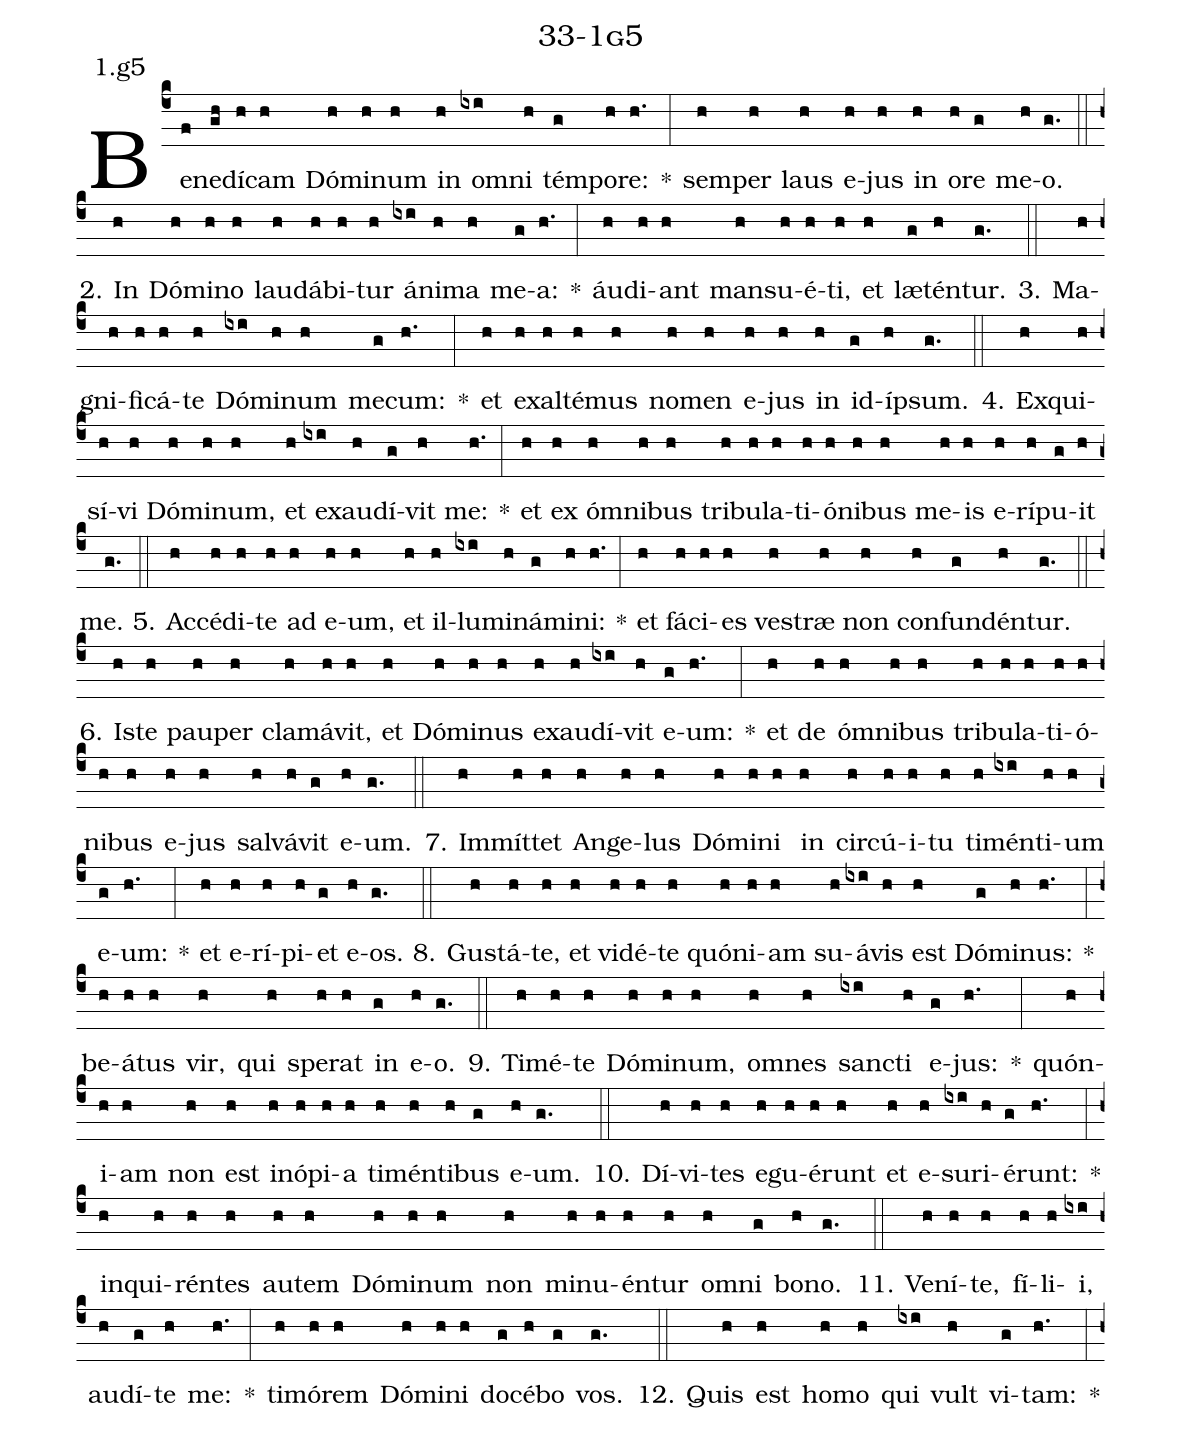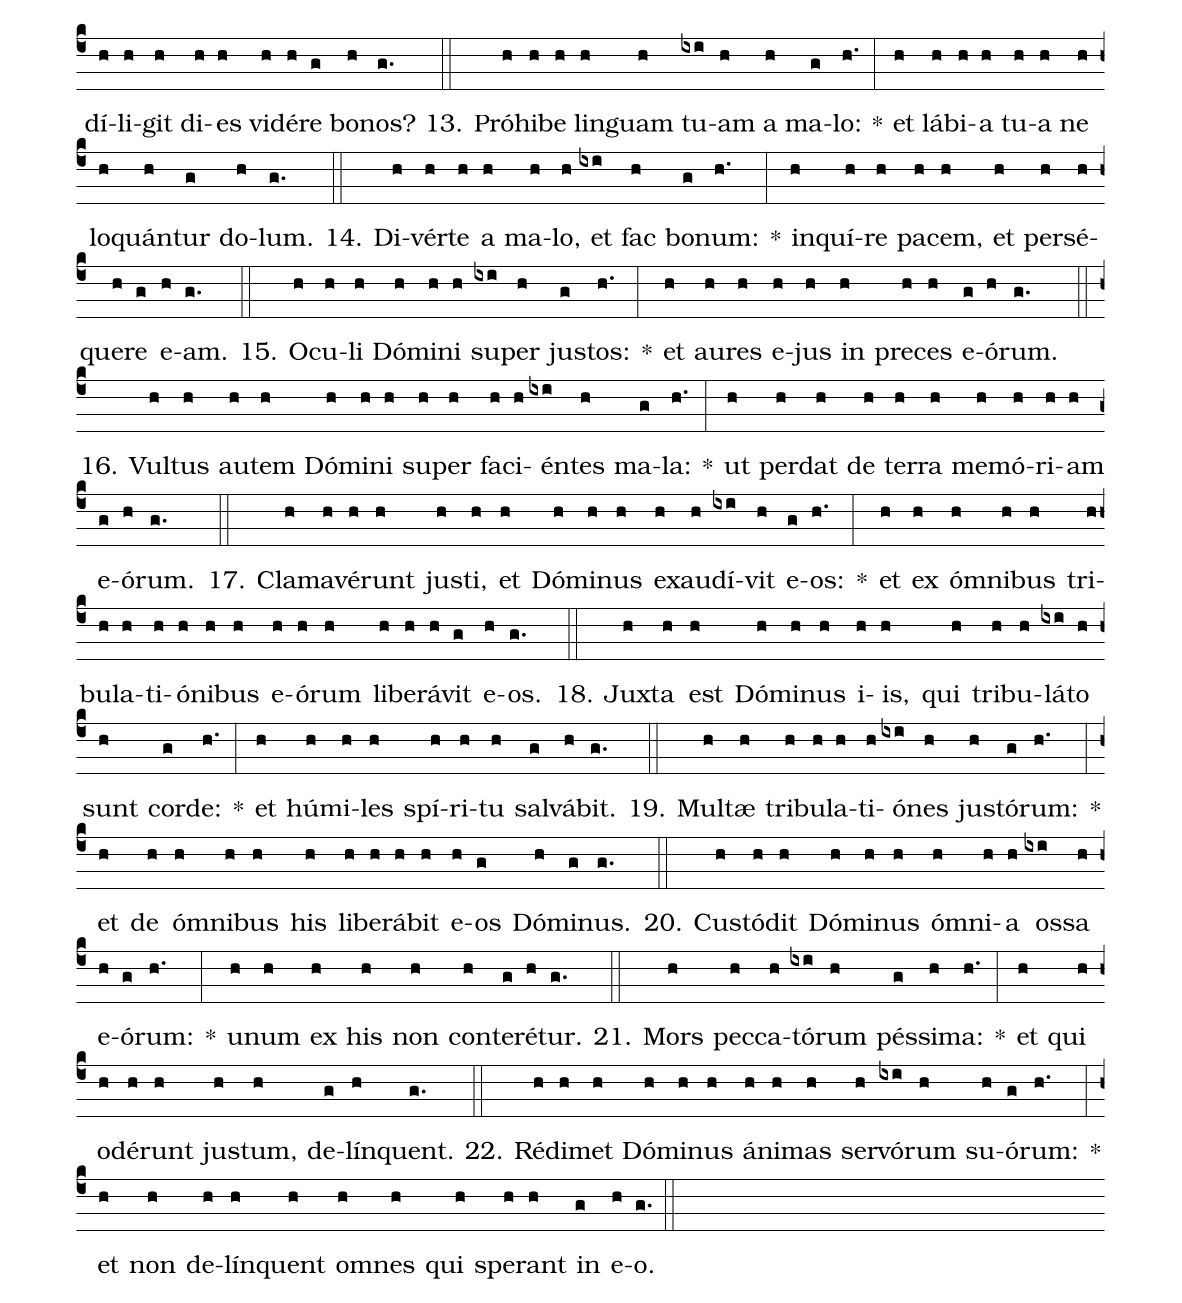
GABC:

name: 33-1g5;
annotation: 1.g5;
%%
(c4)Be(f)ne(gh)dí(h)cam(h) Dó(h)mi(h)num(h) in(h) om(ixi)ni(h) tém(g)po(h)re:(h.) *(:) sem(h)per(h) laus(h) e(h)jus(h) in(h) o(h)re(g) me(h)o.(g.) (::)
2. In(h) Dó(h)mi(h)no(h) lau(h)dá(h)bi(h)tur(h) á(ixi)ni(h)ma(h) me(g)a:(h.) *(:) áu(h)di(h)ant(h) man(h)su(h)é(h)ti,(h) et(h) læ(g)tén(h)tur.(g.) (::)
3. Ma(h)gni(h)fi(h)cá(h)te(h) Dó(ixi)mi(h)num(h) me(g)cum:(h.) *(:) et(h) ex(h)al(h)té(h)mus(h) no(h)men(h) e(h)jus(h) in(h) id(g)íp(h)sum.(g.) (::)
4. Ex(h)qui(h)sí(h)vi(h) Dó(h)mi(h)num,(h) et(h) ex(ixi)au(h)dí(g)vit(h) me:(h.) *(:) et(h) ex(h) óm(h)ni(h)bus(h) tri(h)bu(h)la(h)ti(h)ó(h)ni(h)bus(h) me(h)is(h) e(h)rí(h)pu(g)it(h) me.(g.) (::)
5. Ac(h)cé(h)di(h)te(h) ad(h) e(h)um,(h) et(h) il(h)lu(ixi)mi(h)ná(g)mi(h)ni:(h.) *(:) et(h) fá(h)ci(h)es(h) ves(h)træ(h) non(h) con(h)fun(g)dén(h)tur.(g.) (::)
6. Is(h)te(h) pau(h)per(h) cla(h)má(h)vit,(h) et(h) Dó(h)mi(h)nus(h) ex(h)au(h)dí(ixi)vit(h) e(g)um:(h.) *(:) et(h) de(h) óm(h)ni(h)bus(h) tri(h)bu(h)la(h)ti(h)ó(h)ni(h)bus(h) e(h)jus(h) sal(h)vá(h)vit(g) e(h)um.(g.) (::)
7. Im(h)mít(h)tet(h) An(h)ge(h)lus(h) Dó(h)mi(h)ni(h) in(h) cir(h)cú(h)i(h)tu(h) ti(h)mén(ixi)ti(h)um(h) e(g)um:(h.) *(:) et(h) e(h)rí(h)pi(h)et(g) e(h)os.(g.) (::)
8. Gus(h)tá(h)te,(h) et(h) vi(h)dé(h)te(h) quón(h)i(h)am(h) su(h)á(ixi)vis(h) est(h) Dó(g)mi(h)nus:(h.) *(:) be(h)á(h)tus(h) vir,(h) qui(h) spe(h)rat(h) in(g) e(h)o.(g.) (::)
9. Ti(h)mé(h)te(h) Dó(h)mi(h)num,(h) om(h)nes(h) sanc(ixi)ti(h) e(g)jus:(h.) *(:) quón(h)i(h)am(h) non(h) est(h) in(h)ó(h)pi(h)a(h) ti(h)mén(h)ti(h)bus(g) e(h)um.(g.) (::)
10. Dí(h)vi(h)tes(h) e(h)gu(h)é(h)runt(h) et(h) e(h)su(ixi)ri(h)é(g)runt:(h.) *(:) in(h)qui(h)rén(h)tes(h) au(h)tem(h) Dó(h)mi(h)num(h) non(h) mi(h)nu(h)én(h)tur(h) om(h)ni(g) bo(h)no.(g.) (::)
11. Ve(h)ní(h)te,(h) fí(h)li(h)i,(ixi) au(h)dí(g)te(h) me:(h.) *(:) ti(h)mó(h)rem(h) Dó(h)mi(h)ni(h) do(g)cé(h)bo(g) vos.(g.) (::)
12. Quis(h) est(h) ho(h)mo(h) qui(ixi) vult(h) vi(g)tam:(h.) *(:) dí(h)li(h)git(h) di(h)es(h) vi(h)dé(h)re(g) bo(h)nos?(g.) (::)
13. Pró(h)hi(h)be(h) lin(h)guam(h) tu(ixi)am(h) a(h) ma(g)lo:(h.) *(:) et(h) lá(h)bi(h)a(h) tu(h)a(h) ne(h) lo(h)quán(h)tur(g) do(h)lum.(g.) (::)
14. Di(h)vér(h)te(h) a(h) ma(h)lo,(h) et(ixi) fac(h) bo(g)num:(h.) *(:) in(h)quí(h)re(h) pa(h)cem,(h) et(h) per(h)sé(h)que(h)re(g) e(h)am.(g.) (::)
15. O(h)cu(h)li(h) Dó(h)mi(h)ni(h) su(ixi)per(h) jus(g)tos:(h.) *(:) et(h) au(h)res(h) e(h)jus(h) in(h) pre(h)ces(h) e(g)ó(h)rum.(g.) (::)
16. Vul(h)tus(h) au(h)tem(h) Dó(h)mi(h)ni(h) su(h)per(h) fa(h)ci(h)én(ixi)tes(h) ma(g)la:(h.) *(:) ut(h) per(h)dat(h) de(h) ter(h)ra(h) me(h)mó(h)ri(h)am(h) e(g)ó(h)rum.(g.) (::)
17. Cla(h)ma(h)vé(h)runt(h) jus(h)ti,(h) et(h) Dó(h)mi(h)nus(h) ex(h)au(h)dí(ixi)vit(h) e(g)os:(h.) *(:) et(h) ex(h) óm(h)ni(h)bus(h) tri(h)bu(h)la(h)ti(h)ó(h)ni(h)bus(h) e(h)ó(h)rum(h) li(h)be(h)rá(h)vit(g) e(h)os.(g.) (::)
18. Jux(h)ta(h) est(h) Dó(h)mi(h)nus(h) i(h)is,(h) qui(h) tri(h)bu(h)lá(ixi)to(h) sunt(h) cor(g)de:(h.) *(:) et(h) hú(h)mi(h)les(h) spí(h)ri(h)tu(h) sal(g)vá(h)bit.(g.) (::)
19. Mul(h)tæ(h) tri(h)bu(h)la(h)ti(h)ó(ixi)nes(h) jus(h)tó(g)rum:(h.) *(:) et(h) de(h) óm(h)ni(h)bus(h) his(h) li(h)be(h)rá(h)bit(h) e(h)os(g) Dó(h)mi(g)nus.(g.) (::)
20. Cus(h)tó(h)dit(h) Dó(h)mi(h)nus(h) óm(h)ni(h)a(h) os(ixi)sa(h) e(h)ó(g)rum:(h.) *(:) u(h)num(h) ex(h) his(h) non(h) con(h)te(g)ré(h)tur.(g.) (::)
21. Mors(h) pec(h)ca(h)tó(ixi)rum(h) pés(g)si(h)ma:(h.) *(:) et(h) qui(h) o(h)dé(h)runt(h) jus(h)tum,(h) de(g)lín(h)quent.(g.) (::)
22. Réd(h)i(h)met(h) Dó(h)mi(h)nus(h) á(h)ni(h)mas(h) ser(h)vó(ixi)rum(h) su(h)ó(g)rum:(h.) *(:) et(h) non(h) de(h)lín(h)quent(h) om(h)nes(h) qui(h) spe(h)rant(h) in(g) e(h)o.(g.) (::)
